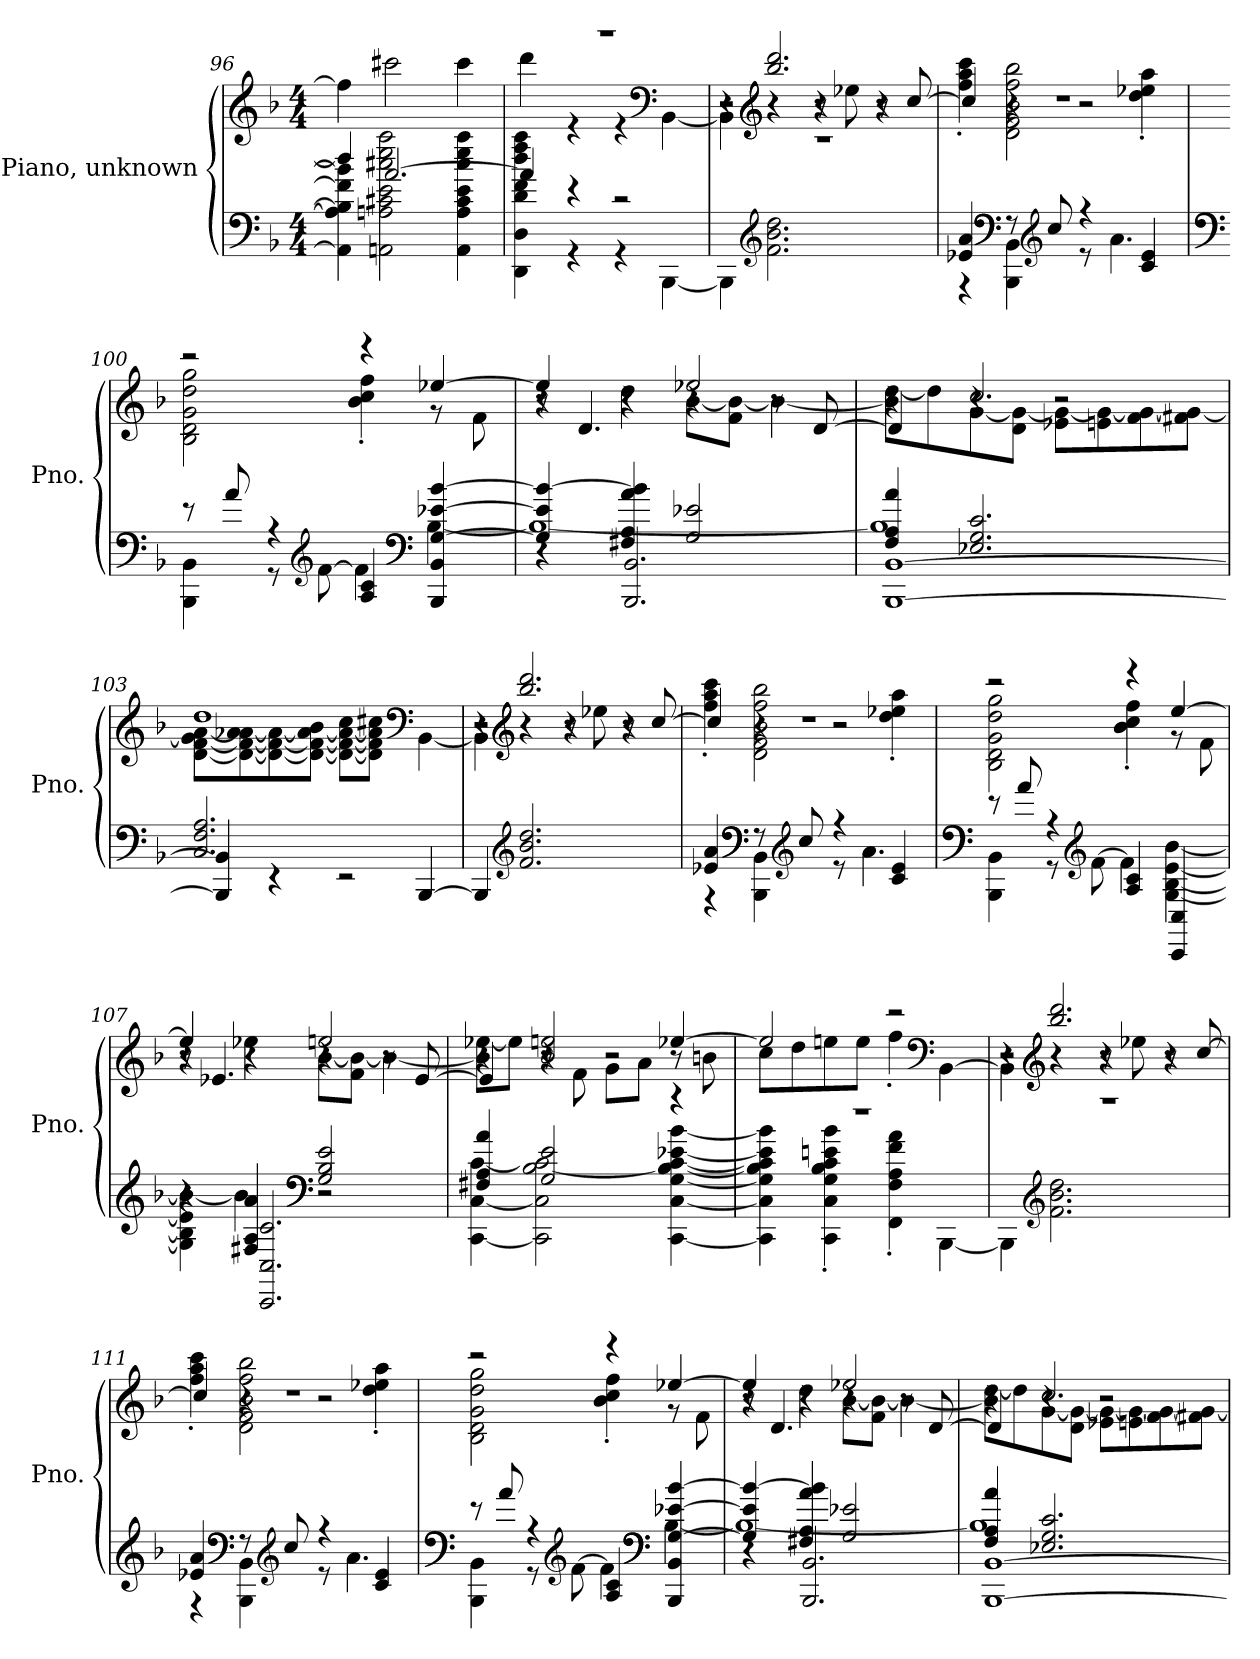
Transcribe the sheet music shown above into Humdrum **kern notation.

**kern	**kern
*part1	*part1
*staff2	*staff1
*I"Piano, unknown	*
*I'Pno.	*
*clefF4	*clefG2
*k[b-]	*k[b-]
*M4/4	*M4/4
=96	=96
*^	*
4dd/]	4AA-\] 4A-\] 4B\] 4f\] 4b\]	4ff\]
[2.a/	2AAn\ 2An\ 2c#X\ 2e\ 2cc#X\ 2ee\ 2aa\	2ccc#X\
.	4AA\ 4A\ 4c#\ 4e\ 4cc#\ 4ee\ 4aa\	4ccc#\
=97	=97	=97
*	*	*^
4a/]	4DD\ 4D\ 4d\ 4f\ 4dd\ 4ff\ 4aa\	1r	4ddd\
4r	4r	.	4r
2r	4r	.	4r
*	*	*clefF4	*
.	[4BBB-\	.	[4BB-\
=98	=98	=98	=98
*	*	*	*^
1r	4BBB-\]	4r	4BB-\]	2r
*clefG2	*	*clefG2	*	*
.	2.f\ 2.b-\ 2.dd\	2.bb-/ 2.ddd/	4r	.
.	.	.	8r	4r
.	.	.	8ee-X\	.
.	.	.	4r	8r
.	.	.	.	[8cc/
!!LO:LB:g=z	!!	!!
=99	=99	=99	=99	=99
4e-X/ 4a/	4r	1r	4ff\' 4aa\' 4ccc\'	4cc/]
*clefF4	*	*	*	*
8r	4BBB-\ 4BB-\	.	2d\ 2f\ 2b-\ 2ff\ 2bb-\	4r
*clefG2	*	*	*	*
8cc/	.	.	.	.
4r	8r	.	.	2r
.	4.a\	.	.	.
4c/ 4e-/	.	.	4dd\' 4ee-X\' 4aa\'	.
*	*	*v	*v	*v
=100	=100	=100
*clefF4	*	*
*	*	*^
8r	4BBB-\ 4BB-\	2r	2B-\ 2d\ 2g\ 2dd\ 2gg\
8a/	.	.	.
4r	8r	.	.
*clefG2	*	*	*
.	[8f\	.	.
4A/ 4c/	4f\]	4r	4b-\' 4cc\' 4ff\'
*clefF4	*	*	*
4BBB-/ 4BB-/ [4G/ [4e-X/ [4b-/	[4B-\	[4ee-X/	8r
.	.	.	8f\
=101	=101	=101	=101
*	*^	*	*^
4G/] 4e-/] 4b-/_	1B-_	4r	4ee-/]	4r	8r
.	.	.	.	.	4.d/
4F#X/ 4A/ 4a/ 4b-/]	.	2.BBB-/ 2.BB-/	4r	4dd\	.
2G/ 2e-X/	.	.	2ee-X/	[8b-\L	4r
.	.	.	.	8f\ 8b-\_J	.
.	.	.	.	4b-\_	8r
.	.	.	.	.	[8d/
!!LO:LB:g=z	!!	!!
=102	=102	=102	=102	=102	=102
4F/ 4A/ 4a/	1B-]	[1BBB- [1BB-	4r	8b-\] [8dd\L	4d/]
.	.	.	.	8dd\]	.
2.E-X/ 2.G/ 2.c/	.	.	2.cc/	[8g\	4r
.	.	.	.	8d\ 8g\_J	.
.	.	.	.	8e-X\ 8g\_L	2r
.	.	.	.	8en\ 8g\_	.
.	.	.	.	8f\ 8g\_	.
.	.	.	.	8f#X\ 8g\_J	.
*	*v	*v	*	*	*
*	*	*	*v	*v
=103	=103	=103	=103
2.C/ 2.F/ 2.A/	4BBB-/] 4BB-/]	1dd	[8d\ [8f\ 8g\] [8a\L
.	.	.	8d\_ 8f\_ 8a-X\ 8a\_
.	4r	.	8d\_ 8f\_ 8a\_
.	.	.	8d\_ 8f\_ 8a\_ 8b-\J
.	2r	.	8d\_ 8f\_ 8a\_ 8cc\L
.	.	.	8d\] 8f\] 8a\] 8cc#X\J
*	*	*clefF4	*
[4BBB-/	.	.	[4BB-\
*v	*v	*	*
=104	=104	=104
*	*	*^
4BBB-/]	4r	4BB-\]	2r
*clefG2	*clefG2	*	*
2.f/ 2.b-/ 2.dd/	2.bb-/ 2.ddd/	4r	.
.	.	8r	4r
.	.	8ee-X\	.
.	.	4r	8r
.	.	.	[8cc/
!!LO:LB:g=z	!!	!!
=105	=105	=105	=105
*^	*	*	*
4e-X/ 4a/	4r	1r	4ff\' 4aa\' 4ccc\'	4cc/]
*clefF4	*	*	*	*
8r	4BBB-\ 4BB-\	.	2d\ 2f\ 2b-\ 2ff\ 2bb-\	4r
*clefG2	*	*	*	*
8cc/	.	.	.	.
4r	8r	.	.	2r
.	4.a\	.	.	.
4c/ 4e-/	.	.	4dd\' 4ee-X\' 4aa\'	.
*	*	*v	*v	*v
=106	=106	=106
*clefF4	*	*
*	*	*^
8r	4BBB-\ 4BB-\	2r	2B-\ 2d\ 2g\ 2dd\ 2gg\
8a/	.	.	.
4r	8r	.	.
*clefG2	*	*	*
.	[8f\	.	.
4A/ 4c/	4f\]	4r	4b-\' 4cc\' 4ff\'
4CC/ 4C/	[4G\ [4B-\ [4e\ [4b-\	[4ee/	8r
.	.	.	8f\
=107	=107	=107	=107
*	*^	*	*^
4r	4G\] 4B-\] 4e\] 4b-\_	4r	4ee/]	4r	8r
.	.	.	.	.	4.e-X/
4F#X/ 4A/ 4a/	4b-\]	2.CC/ 2.C/ 2.c/	4r	4ee-X\	.
*clefF4	*	*	*	*	*
2G/ 2B-/ 2e/	2r	.	2een/	[8b-\L	4r
.	.	.	.	8f\ 8b-\_J	.
.	.	.	.	4b-\_	8r
.	.	.	.	.	[8e-/
*	*v	*v	*	*	*
!!LO:LB:g=z	!!	!!
=108	=108	=108	=108	=108
4F#X/ 4A/ 4a/	[4CC\ [4C\ [4c\	4r	8b-\] [8ee-X\L	4e-/]
.	.	.	8ee-\J]	.
2G/ 2e/	2CC\] 2C\] [2B-\ 2c\]	2b-/ 2een/	8r	4r
.	.	.	8f\	.
.	.	.	8g\L	2r
.	.	.	8a\J	.
4r	[4CC\ [4C\ [4G\ 4B-\_ [4c\ [4e-X\ [4b-\	[4ee-X/	8r	.
.	.	.	8bn\	.
*	*	*	*v	*v
=109	=109	=109	=109
1r	4CC\] 4C\] 4G\] 4B-\] 4c\] 4e-\] 4b-\]	2ee-/]	8cc\L
.	.	.	8dd\
.	4CC\' 4C\' 4G\' 4B-\' 4c\' 4en\' 4b-\'	.	8een\
.	.	.	8ee\J
.	4FF\' 4F\' 4A\' 4f\' 4a\'	2r	4ff'\
*	*	*clefF4	*
.	[4BBB-\	.	[4BB-\
=110	=110	=110	=110
*	*	*	*^
1r	4BBB-\]	4r	4BB-\]	2r
*clefG2	*	*clefG2	*	*
.	2.f\ 2.b-\ 2.dd\	2.bb-/ 2.ddd/	4r	.
.	.	.	8r	4r
.	.	.	8ee-X\	.
.	.	.	4r	8r
.	.	.	.	[8cc/
=111	=111	=111	=111	=111
4e-X/ 4a/	4r	1r	4ff\' 4aa\' 4ccc\'	4cc/]
*clefF4	*	*	*	*
8r	4BBB-\ 4BB-\	.	2d\ 2f\ 2b-\ 2ff\ 2bb-\	4r
*clefG2	*	*	*	*
8cc/	.	.	.	.
4r	8r	.	.	2r
.	4.a\	.	.	.
4c/ 4e-/	.	.	4dd\' 4ee-X\' 4aa\'	.
*	*	*v	*v	*v
!!LO:LB:g=z
=112	=112	=112
*clefF4	*	*
*	*	*^
8r	4BBB-\ 4BB-\	2r	2B-\ 2d\ 2g\ 2dd\ 2gg\
8a/	.	.	.
4r	8r	.	.
*clefG2	*	*	*
.	[8f\	.	.
4A/ 4c/	4f\]	4r	4b-\' 4cc\' 4ff\'
*clefF4	*	*	*
4BBB-/ 4BB-/ [4G/ [4e-X/ [4b-/	[4B-\	[4ee-X/	8r
.	.	.	8f\
=113	=113	=113	=113
*	*^	*	*^
4G/] 4e-/] 4b-/_	1B-_	4r	4ee-/]	4r	8r
.	.	.	.	.	4.d/
4F#X/ 4A/ 4a/ 4b-/]	.	2.BBB-/ 2.BB-/	4r	4dd\	.
2G/ 2e-X/	.	.	2ee-X/	[8b-\L	4r
.	.	.	.	8f\ 8b-\_J	.
.	.	.	.	4b-\_	8r
.	.	.	.	.	[8d/
=114	=114	=114	=114	=114	=114
4F/ 4A/ 4a/	1B-]	[1BBB- [1BB-	4r	8b-\] [8dd\L	4d/]
.	.	.	.	8dd\]	.
2.E-X/ 2.G/ 2.c/	.	.	2.cc/	[8g\	4r
.	.	.	.	8d\ 8g\_J	.
.	.	.	.	8e-X\ 8g\_L	2r
.	.	.	.	8en\ 8g\_	.
.	.	.	.	8f\ 8g\_	.
.	.	.	.	8f#X\ 8g\_J	.
*v	*v	*v	*	*	*
*	*v	*v	*v
=	=
*-	*-
